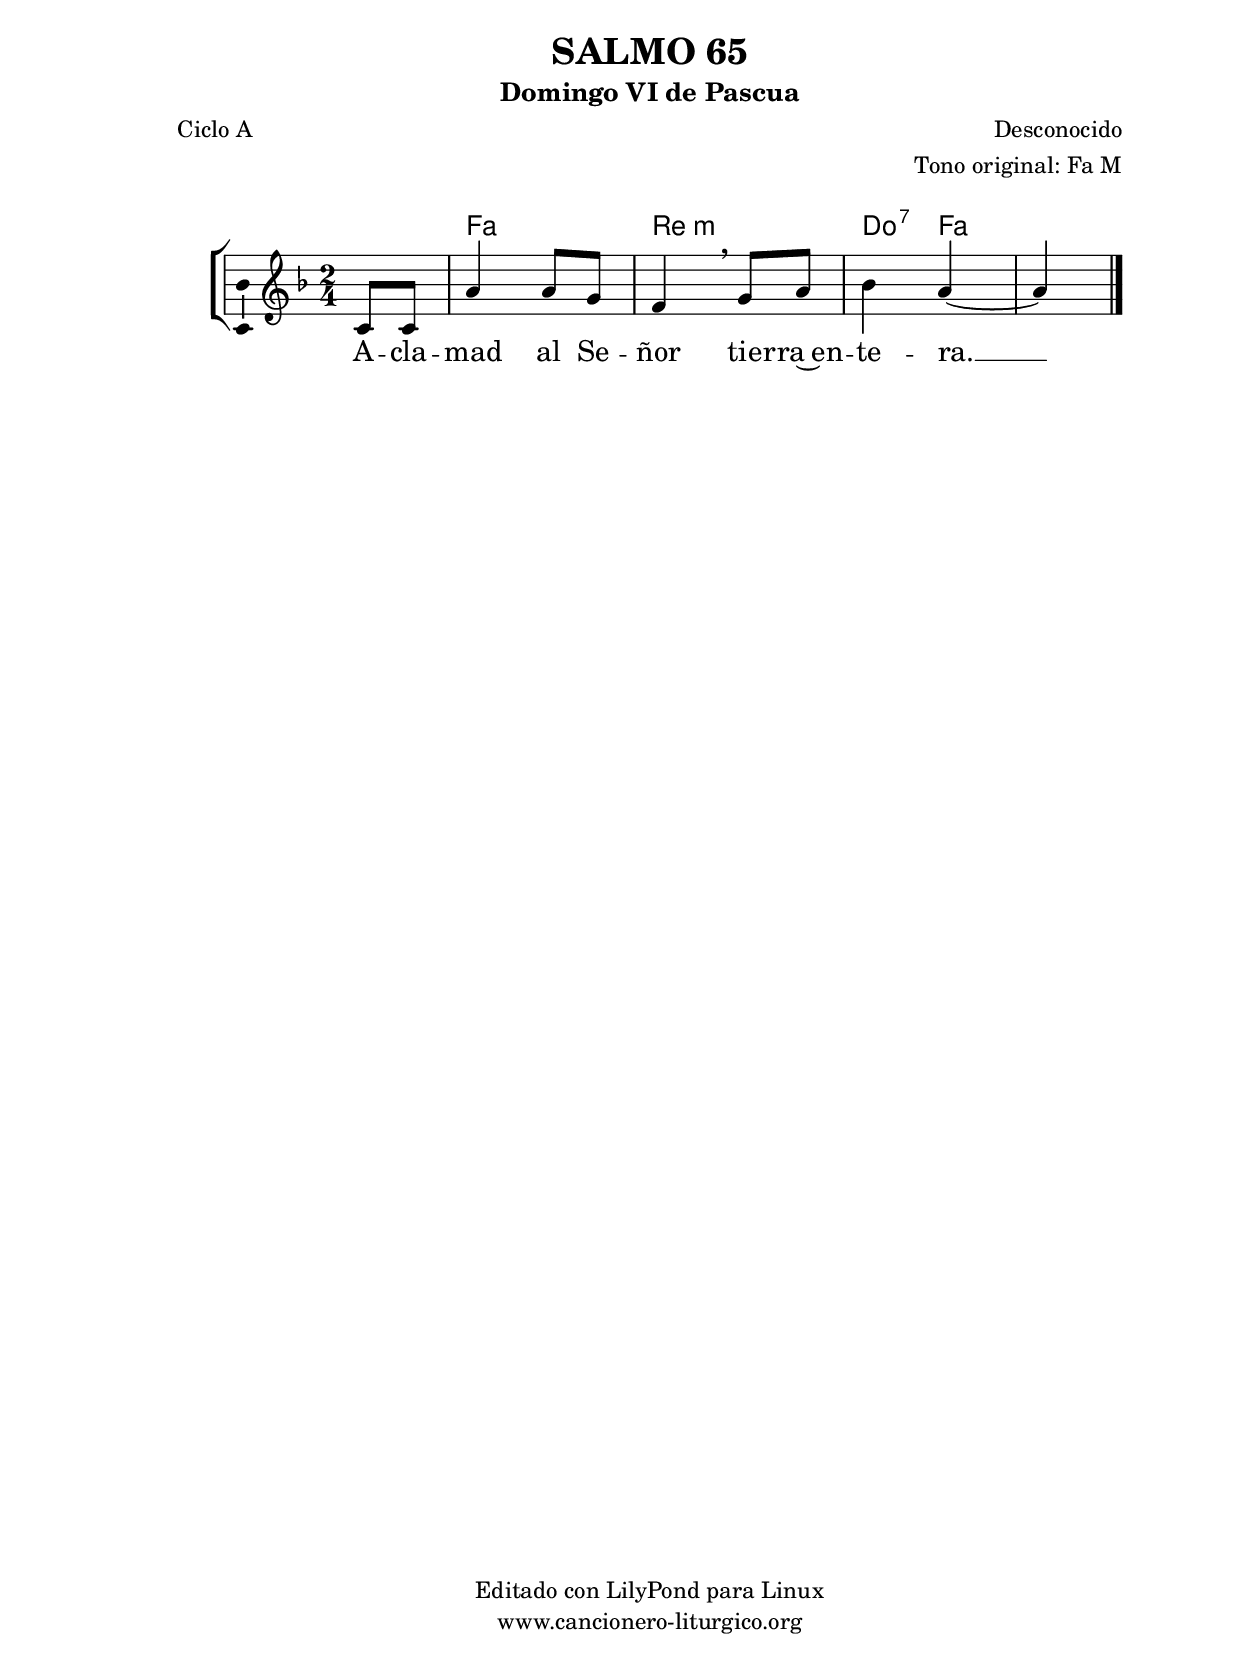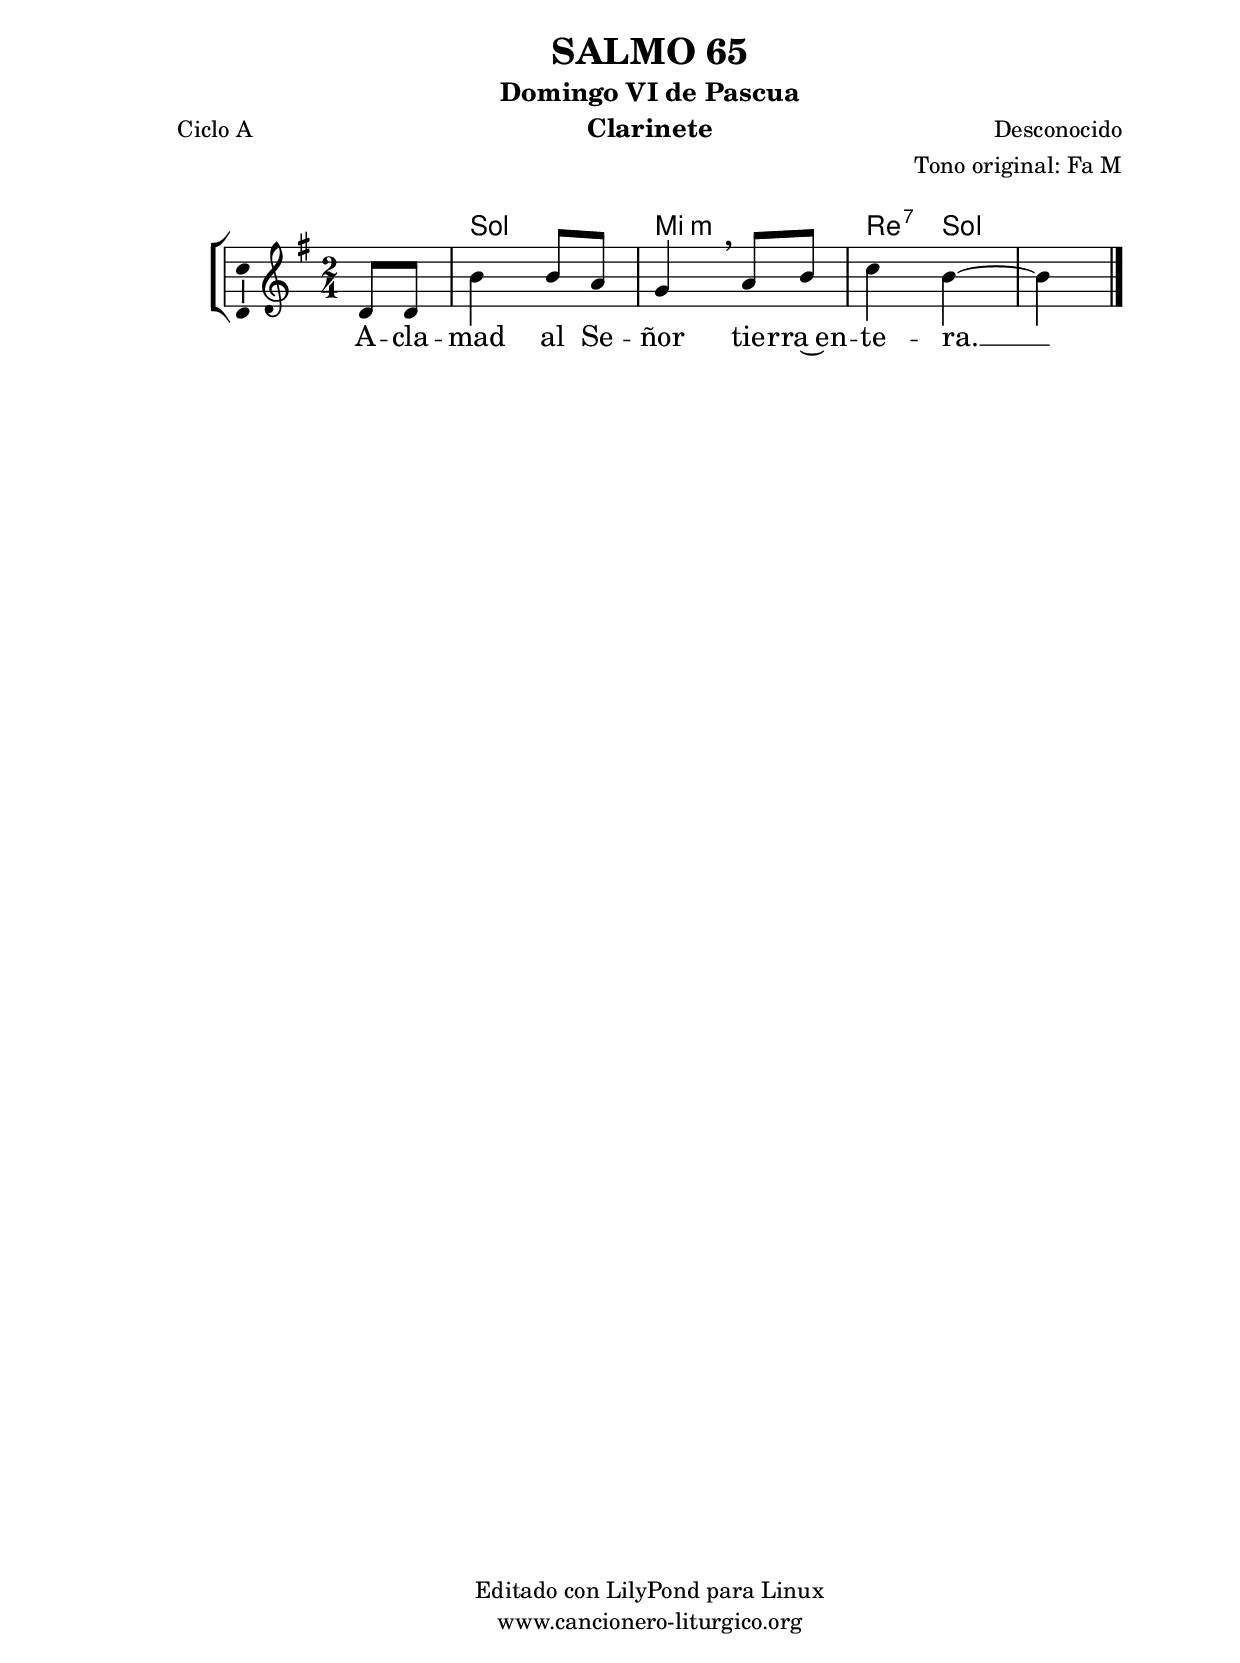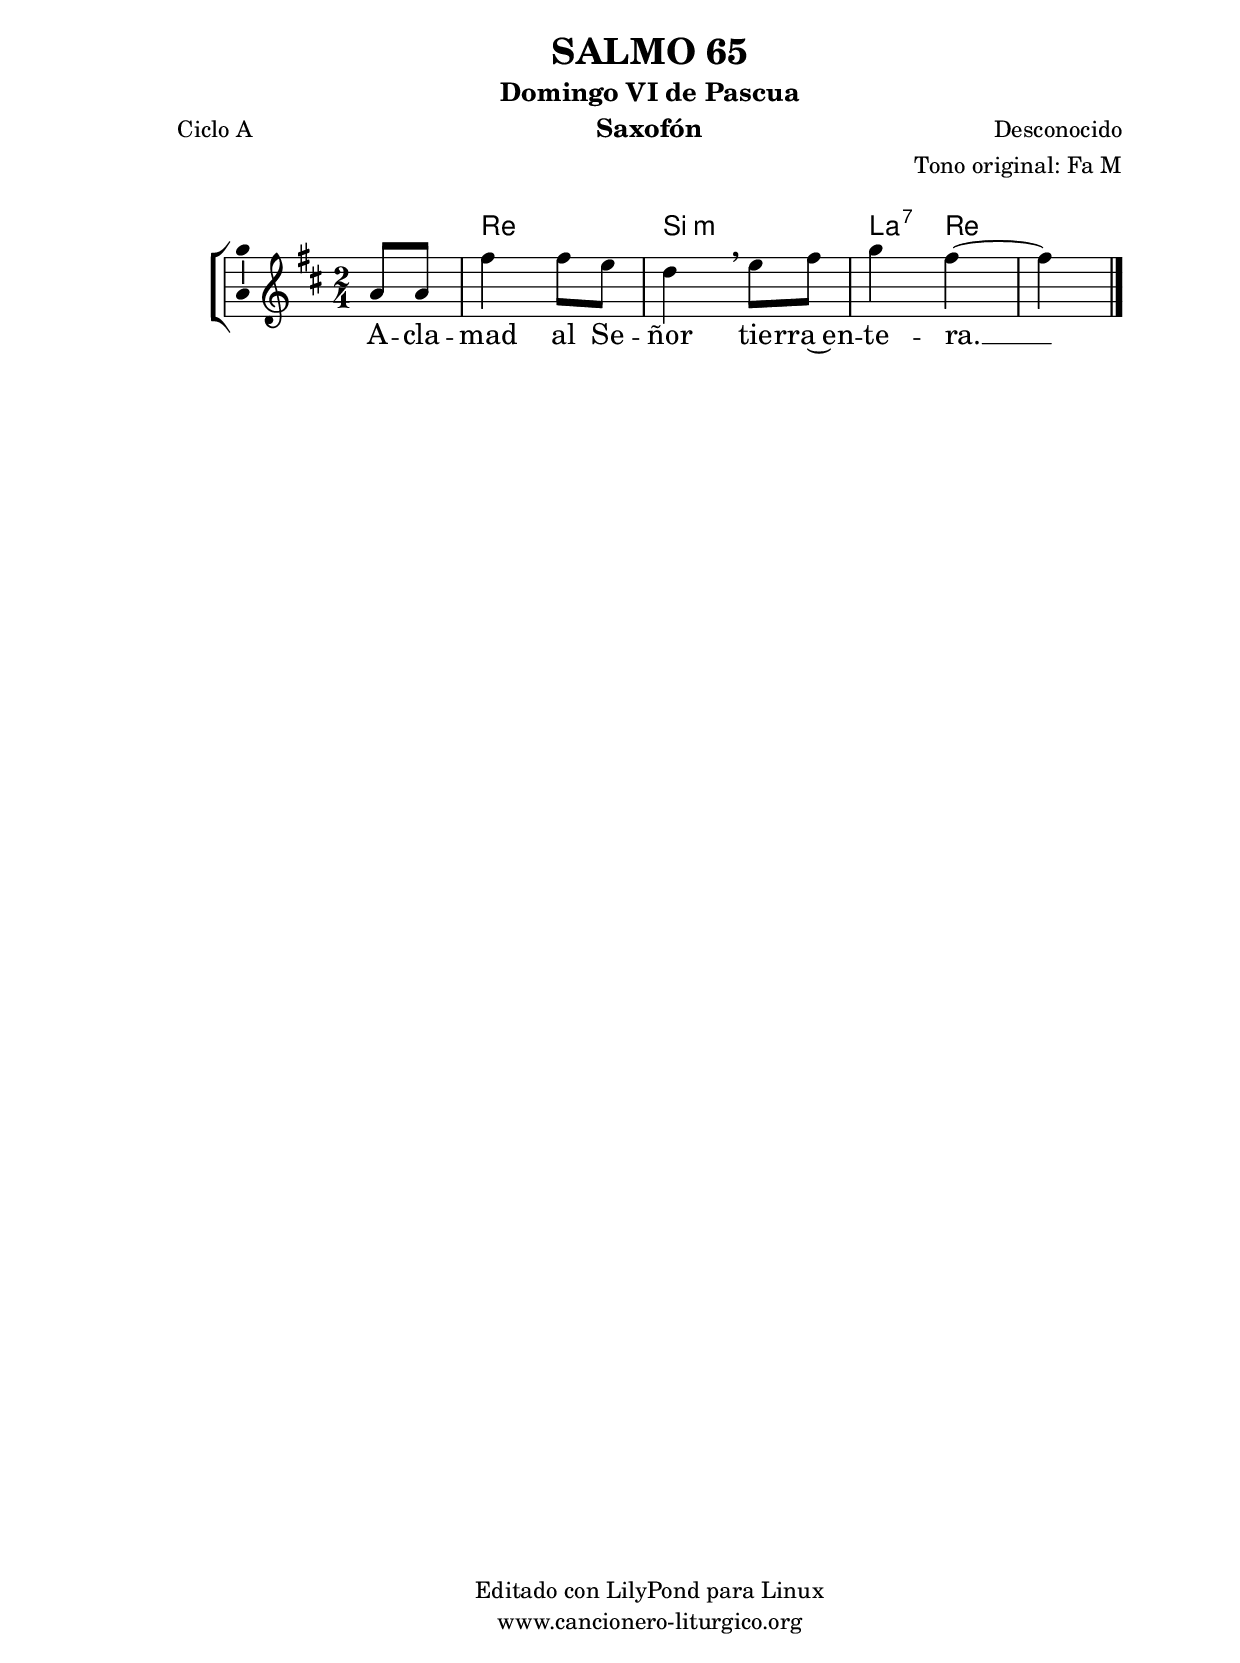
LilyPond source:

%
%para convertir .midi en .wav:
%timidity filename.midi -Ow -o finename.wav
%
%
%Para convertir de .wav a .mp3:
%lame -h -m j filename.wav
%
%
%para escuchar el midi:
%timidity nombrefichero.midi
%


%versión de lilypond para la que se ha escrito esta partitura:
\version "2.16.0"

	%Tamaño papel
	#(set-default-paper-size "a4")
	%Tamaño partitura
	#(set-global-staff-size 20)
	%No responde al pulsar sobre una nota
	#(ly:set-option 'point-and-click #f)

%parámetros del encabezamiento:
\header {
	title = "SALMO 65"
	subtitle = "Domingo VI de Pascua"
	composer = "Desconocido"
	poet = "Ciclo A"
	meter = ""
	arranger = "Tono original: Fa M"
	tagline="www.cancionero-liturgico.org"
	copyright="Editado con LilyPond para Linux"
	tiempo = "Pascua"
	usos = "Salmo"
	letra = "Aclamad al Señor tierra entera."
	}

%parámetros asociados al papel:
\paper  {
	oddHeaderMarkup = \markup {\fill-line { \on-the-fly #not-first-page \fromproperty #'header:title \on-the-fly #not-first-page \fromproperty #'header:composer }}
	evenHeaderMarkup = \markup {\fill-line { \fromproperty #'header:composer \fromproperty #'header:title }}
	#(set-paper-size "a4")
	print-page-number = ##f
	first-page-number = 1
	print-first-page-number = ##f
%	head-separation = 3.0 \cm
	top-margin = 2.0 \cm
	bottom-margin = 0.5\cm
%%%	bottom-margin = -1.0\cm
	left-margin = 3.0 \cm
	line-width = 16.0 \cm 
	indent = 8\mm
	interscoreline = 2.\mm
	between-system-space = 15\mm
%	para que las partituras no llenen la hoja:
	ragged-bottom = ##t
%	idem para la última hoja:
	ragged-last-bottom = ##f
%	para que las partituras llenen el ancho del papel:
	ragged-last = ##f
	after-title-space = 2.5 \cm
%page-count=1
%system-count=8

	%Flexible Vertical Spacing
%	markup-markup-spacing =
%	#'((basic-distance . 15) (minimum-distance . 15) (padding . 3))
	markup-system-spacing =
	#'((basic-distance . 15) (minimum-distance . 15) (padding . 3))
	system-system-spacing =
	#'((basic-distance . 15) (minimum-distance . 15) (padding . 3))
	score-system-spacing =
	#'((basic-distance . 15) (minimum-distance . 15) (padding . 5))
%	top-system-spacing = % header
%	#'((basic-distance . 8) (minimum-distance . 0) (padding . 3))
%	top-markup-spacing =
%	#'((basic-distance . 20) (minimum-distance . 20) (padding . 3))
	last-bottom-spacing = % footer
	#'((basic-distance . 5) (minimum-distance . 5) (padding . 3))
%	score-markup-spacing =
%	#'((basic-distance . 16) (minimum-distance . 13) (padding . 3))

	}


%parámetros que afectan a toda la partitura:
global =  {
	%clave de sol (G):
	\clef G
	%armadura:
%	\transpose f a
	\key f \major
	\tempo 4=80
	\set Score.tempoHideNote = ##t
	}


acordes = {
	\italianChords
	\chordmode {
%	\transpose f a
{

s4
f2 d:m c4:7 f

	}
	}
}

melodia = 
%	\transpose f a
{
	\relative c'{

\time 2/4
\partial4
c8 c
a'4 a8 g
f4 \breathe g8 a
bes4 a~
a4 %s4

	\bar "|."
	}
	}


texto = \lyricmode {
A -- cla -- mad al Se -- ñor tie -- rra~en -- te -- ra. __
	}


acordesStaff = \context ChordNames = acordesStaff <<
	\set chordChanges = ##t
	\acordes
	>>


vozStaff = \context Voice = vozStaff
\with {\consists "Ambitus_engraver"}
<<
%	\set Staff.instrumentName = ""
%	\set Staff.shortInstrumentName = ""
%	\set Staff.midiInstrument = #"clarinet"
%	\set Staff.midiInstrument = #"cello"
%	\set Staff.midiInstrument = #"flute"
	\set Staff.midiInstrument = #"electric guitar (jazz)"
%	\set Staff.midiInstrument = #"english horn"
%	\set Staff.midiInstrument = #"violin"
%	\set Staff.midiInstrument = #"glockenspiel"
	\set Staff.midiMinimumVolume = #0.7
	\set Staff.midiMaximumVolume = #0.9
	\global
	\melodia
	>>


textoStaff = \context Lyrics = textoStaff <<
	\lyricsto vozStaff \texto
	>>

\book {
	\score {
		\context ChoirStaff {
			\override StaffGroup.SystemStartBracket #'collapse-height = #1
			\override Score.SystemStartBar #'collapse-height = #1
			<<
			\acordesStaff
			\vozStaff
			\textoStaff
			>>
			}
		\layout {
	    		\context {
				\Lyrics
				\override LyricText #'font-size = #2
				}
	   		 \context {
				\Score
				%fontSize = #3
				\override StaffSymbol #'staff-space = #(magstep +3)
				%\override Beam #'thickness = #0.55
				%\override SpacingSpanner #'spacing-increment = #1.0
				%\override Slur #'height-limit = #1.5
				}
			}
		}
	\score {
		\unfoldRepeats
		\context ChoirStaff {
			<<
			\acordesStaff
			\vozStaff
			>>
			}
		\midi {
	  		\context {
	  			\Score
				tempoWholesPerMinute = #(ly:make-moment 70 4)
				}
			}
		}
	}

%Partitura para clarinete
#(define output-suffix "C")
\book {
	\header{
		instrument = "Clarinete"
		}
	\score {
		\context ChoirStaff {
			\override StaffGroup.SystemStartBracket #'collapse-height = #1
			\override Score.SystemStartBar #'collapse-height = #1
\transpose c d
			<<
			\acordesStaff
			\vozStaff
			\textoStaff
			>>
			}
		\layout {
	    		\context {
				\Lyrics
				\override LyricText #'font-size = #2
				}
	   		 \context {
				\Score
				%fontSize = #3
				\override StaffSymbol #'staff-space = #(magstep +3)
				%\override Beam #'thickness = #0.55
				%\override SpacingSpanner #'spacing-increment = #1.0
				%\override Slur #'height-limit = #1.5
				}
			}
		}
	}

%Partitura para saxofón
#(define output-suffix "S")
\book {
	\header{
		instrument = "Saxofón"
		}
	\score {
		\context ChoirStaff {
			\override StaffGroup.SystemStartBracket #'collapse-height = #1
			\override Score.SystemStartBar #'collapse-height = #1
\transpose c a
			<<
			\acordesStaff
			\vozStaff
			\textoStaff
			>>
			}
		\layout {
	    		\context {
				\Lyrics
				\override LyricText #'font-size = #2
				}
	   		 \context {
				\Score
				%fontSize = #3
				\override StaffSymbol #'staff-space = #(magstep +3)
				%\override Beam #'thickness = #0.55
				%\override SpacingSpanner #'spacing-increment = #1.0
				%\override Slur #'height-limit = #1.5
				}
			}
		}
	}

